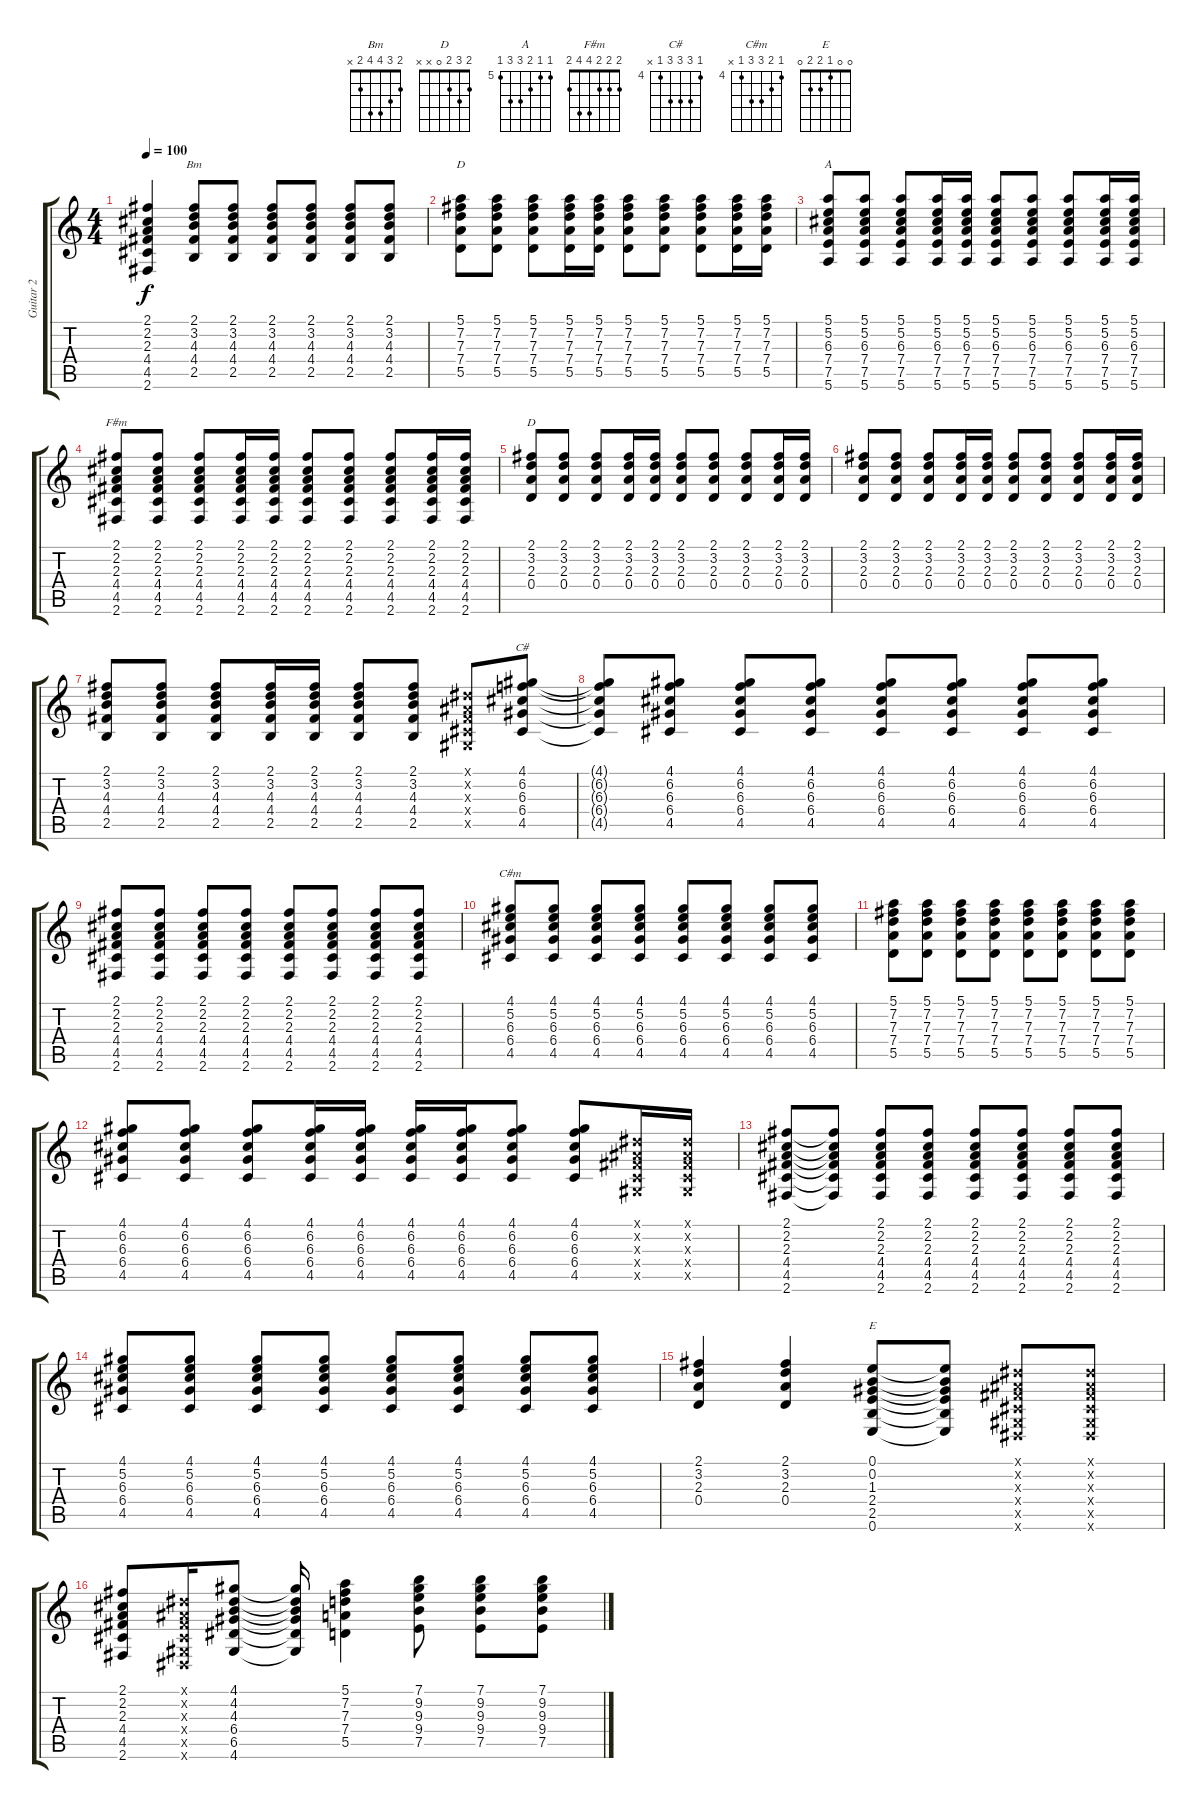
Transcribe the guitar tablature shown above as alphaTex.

\track ("Guitar 2" "Guitar 2") {instrument acousticguitarsteel}
\staff {score tabs}
\tuning (E4 B3 G3 D3 A2 E2) {hide}
\chord ("Bm" 2 3 4 4 2 x)
\chord ("D" 5 7 7 7 5 x) {firstfret 5}
\chord ("A" 5 5 6 7 7 5) {firstfret 5}
\chord ("F#m" 2 2 2 4 4 2)
\chord ("D" 2 3 2 0 x x)
\chord ("C#" 4 6 6 6 4 x) {firstfret 4}
\chord ("C#m" 4 5 6 6 4 x) {firstfret 4}
\chord ("E" 0 0 1 2 2 0)
\ts (4 4)
\tempo 100
\clef g2
\ks c
(2.1{t} 2.2{t} 2.3{t} 4.4{t} 4.5{t} 2.6{t}).4{dy f} (2.1 3.2 4.3 4.4 2.5).8{ch "Bm"} (2.1 3.2 4.3 4.4 2.5).8 (2.1 3.2 4.3 4.4 2.5).8 (2.1 3.2 4.3 4.4 2.5).8 (2.1 3.2 4.3 4.4 2.5).8 (2.1 3.2 4.3 4.4 2.5).8 |
(5.1 7.2 7.3 7.4 5.5).8{ch "D"} (5.1 7.2 7.3 7.4 5.5).8 (5.1 7.2 7.3 7.4 5.5).8 (5.1 7.2 7.3 7.4 5.5).16 (5.1 7.2 7.3 7.4 5.5).16 (5.1 7.2 7.3 7.4 5.5).8 (5.1 7.2 7.3 7.4 5.5).8 (5.1 7.2 7.3 7.4 5.5).8 (5.1 7.2 7.3 7.4 5.5).16 (5.1 7.2 7.3 7.4 5.5).16 |
(5.1 5.2 6.3 7.4 7.5 5.6).8{ch "A"} (5.1 5.2 6.3 7.4 7.5 5.6).8 (5.1 5.2 6.3 7.4 7.5 5.6).8 (5.1 5.2 6.3 7.4 7.5 5.6).16 (5.1 5.2 6.3 7.4 7.5 5.6).16 (5.1 5.2 6.3 7.4 7.5 5.6).8 (5.1 5.2 6.3 7.4 7.5 5.6).8 (5.1 5.2 6.3 7.4 7.5 5.6).8 (5.1 5.2 6.3 7.4 7.5 5.6).16 (5.1 5.2 6.3 7.4 7.5 5.6).16 |
(2.1 2.2 2.3 4.4 4.5 2.6).8{ch "F#m"} (2.1 2.2 2.3 4.4 4.5 2.6).8 (2.1 2.2 2.3 4.4 4.5 2.6).8 (2.1 2.2 2.3 4.4 4.5 2.6).16 (2.1 2.2 2.3 4.4 4.5 2.6).16 (2.1 2.2 2.3 4.4 4.5 2.6).8 (2.1 2.2 2.3 4.4 4.5 2.6).8 (2.1 2.2 2.3 4.4 4.5 2.6).8 (2.1 2.2 2.3 4.4 4.5 2.6).16 (2.1 2.2 2.3 4.4 4.5 2.6).16 |
(2.1 3.2 2.3 0.4).8{ch "D"} (2.1 3.2 2.3 0.4).8 (2.1 3.2 2.3 0.4).8 (2.1 3.2 2.3 0.4).16 (2.1 3.2 2.3 0.4).16 (2.1 3.2 2.3 0.4).8 (2.1 3.2 2.3 0.4).8 (2.1 3.2 2.3 0.4).8 (2.1 3.2 2.3 0.4).16 (2.1 3.2 2.3 0.4).16 |
(2.1 3.2 2.3 0.4).8 (2.1 3.2 2.3 0.4).8 (2.1 3.2 2.3 0.4).8 (2.1 3.2 2.3 0.4).16 (2.1 3.2 2.3 0.4).16 (2.1 3.2 2.3 0.4).8 (2.1 3.2 2.3 0.4).8 (2.1 3.2 2.3 0.4).8 (2.1 3.2 2.3 0.4).16 (2.1 3.2 2.3 0.4).16 |
(2.1 3.2 4.3 4.4 2.5).8 (2.1 3.2 4.3 4.4 2.5).8 (2.1 3.2 4.3 4.4 2.5).8 (2.1 3.2 4.3 4.4 2.5).16 (2.1 3.2 4.3 4.4 2.5).16 (2.1 3.2 4.3 4.4 2.5).8 (2.1 3.2 4.3 4.4 2.5).8 (-1.1{x} -1.2{x} -1.3{x} -1.4{x} -1.5{x}).8 (4.1 6.2 6.3 6.4 4.5).8{ch "C#"} |
(4.1{t} 6.2{t} 6.3{t} 6.4{t} 4.5{t}).8 (4.1 6.2 6.3 6.4 4.5).8 (4.1 6.2 6.3 6.4 4.5).8 (4.1 6.2 6.3 6.4 4.5).8 (4.1 6.2 6.3 6.4 4.5).8 (4.1 6.2 6.3 6.4 4.5).8 (4.1 6.2 6.3 6.4 4.5).8 (4.1 6.2 6.3 6.4 4.5).8 |
(2.1 2.2 2.3 4.4 4.5 2.6).8 (2.1 2.2 2.3 4.4 4.5 2.6).8 (2.1 2.2 2.3 4.4 4.5 2.6).8 (2.1 2.2 2.3 4.4 4.5 2.6).8 (2.1 2.2 2.3 4.4 4.5 2.6).8 (2.1 2.2 2.3 4.4 4.5 2.6).8 (2.1 2.2 2.3 4.4 4.5 2.6).8 (2.1 2.2 2.3 4.4 4.5 2.6).8 |
(4.1 5.2 6.3 6.4 4.5).8{ch "C#m"} (4.1 5.2 6.3 6.4 4.5).8 (4.1 5.2 6.3 6.4 4.5).8 (4.1 5.2 6.3 6.4 4.5).8 (4.1 5.2 6.3 6.4 4.5).8 (4.1 5.2 6.3 6.4 4.5).8 (4.1 5.2 6.3 6.4 4.5).8 (4.1 5.2 6.3 6.4 4.5).8 |
(5.1 7.2 7.3 7.4 5.5).8 (5.1 7.2 7.3 7.4 5.5).8 (5.1 7.2 7.3 7.4 5.5).8 (5.1 7.2 7.3 7.4 5.5).8 (5.1 7.2 7.3 7.4 5.5).8 (5.1 7.2 7.3 7.4 5.5).8 (5.1 7.2 7.3 7.4 5.5).8 (5.1 7.2 7.3 7.4 5.5).8 |
(4.1 6.2 6.3 6.4 4.5).8 (4.1 6.2 6.3 6.4 4.5).8 (4.1 6.2 6.3 6.4 4.5).8 (4.1 6.2 6.3 6.4 4.5).16 (4.1 6.2 6.3 6.4 4.5).16 (4.1 6.2 6.3 6.4 4.5).16 (4.1 6.2 6.3 6.4 4.5).16 (4.1 6.2 6.3 6.4 4.5).8 (4.1 6.2 6.3 6.4 4.5).8 (-1.1{x} -1.2{x} -1.3{x} -1.4{x} -1.5{x}).16 (-1.1{x} -1.2{x} -1.3{x} -1.4{x} -1.5{x}).16 |
(2.1 2.2 2.3 4.4 4.5 2.6).8 (2.1{t} 2.2{t} 2.3{t} 4.4{t} 4.5{t} 2.6{t}).8 (2.1 2.2 2.3 4.4 4.5 2.6).8 (2.1 2.2 2.3 4.4 4.5 2.6).8 (2.1 2.2 2.3 4.4 4.5 2.6).8 (2.1 2.2 2.3 4.4 4.5 2.6).8 (2.1 2.2 2.3 4.4 4.5 2.6).8 (2.1 2.2 2.3 4.4 4.5 2.6).8 |
(4.1 5.2 6.3 6.4 4.5).8 (4.1 5.2 6.3 6.4 4.5).8 (4.1 5.2 6.3 6.4 4.5).8 (4.1 5.2 6.3 6.4 4.5).8 (4.1 5.2 6.3 6.4 4.5).8 (4.1 5.2 6.3 6.4 4.5).8 (4.1 5.2 6.3 6.4 4.5).8 (4.1 5.2 6.3 6.4 4.5).8 |
(2.1 3.2 2.3 0.4).4 (2.1 3.2 2.3 0.4).4 (0.1 0.2 1.3 2.4 2.5 0.6).8{ch "E"} (0.1{t} 0.2{t} 1.3{t} 2.4{t} 2.5{t} 0.6{t}).8 (-1.1{x} -1.2{x} -1.3{x} -1.4{x} -1.5{x} -1.6{x}).8 (-1.1{x} -1.2{x} -1.3{x} -1.4{x} -1.5{x} -1.6{x}).8 |
(2.1 2.2 2.3 4.4 4.5 2.6).8 (-1.1{x} -1.2{x} -1.3{x} -1.4{x} -1.5{x} -1.6{x}).16 (4.1 4.2 4.3 6.4 6.5 4.6).8 (4.1{t} 4.2{t} 4.3{t} 6.4{t} 6.5{t} 4.6{t}).16 (5.1 7.2 7.3 7.4 5.5).4 (7.1 9.2 9.3 9.4 7.5).8 (7.1 9.2 9.3 9.4 7.5).8 (7.1 9.2 9.3 9.4 7.5).8
